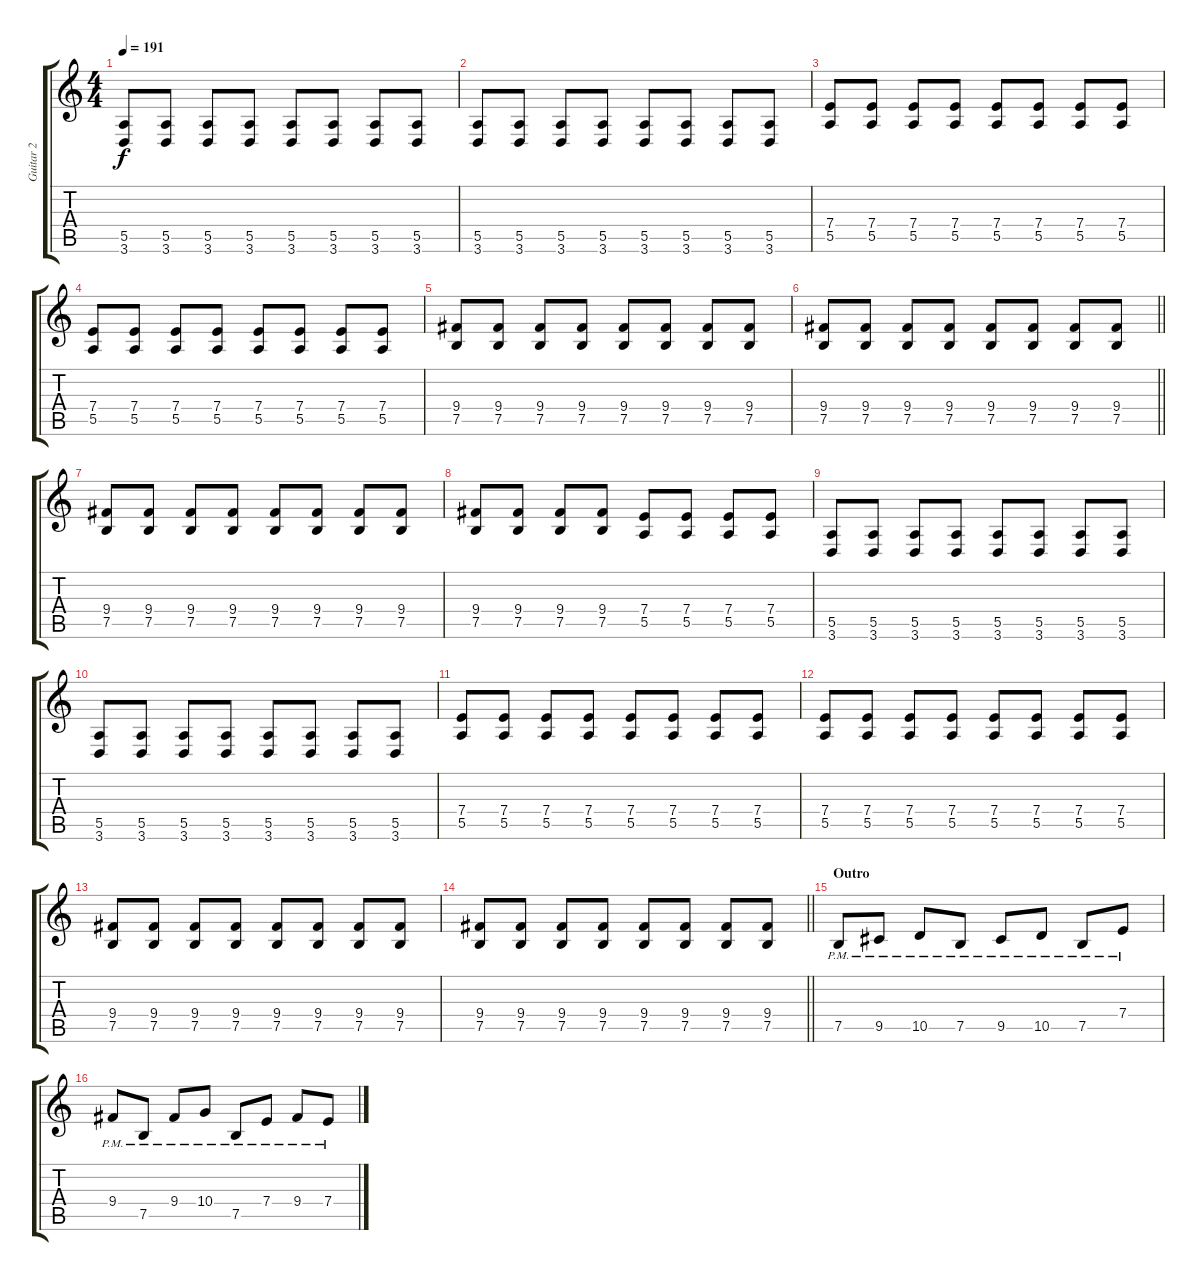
\track ("Guitar 2" "Guitar 2") {instrument distortionguitar}
\staff {score tabs}
\tuning (B3 Gb3 D3 A2 E2 B1) {hide}
\ts (4 4)
\tempo 191
\clef g2
\ks c
(5.5 3.6).8{dy f} (5.5 3.6).8 (5.5 3.6).8 (5.5 3.6).8 (5.5 3.6).8 (5.5 3.6).8 (5.5 3.6).8 (5.5 3.6).8 |
(5.5 3.6).8 (5.5 3.6).8 (5.5 3.6).8 (5.5 3.6).8 (5.5 3.6).8 (5.5 3.6).8 (5.5 3.6).8 (5.5 3.6).8 |
(7.4 5.5).8 (7.4 5.5).8 (7.4 5.5).8 (7.4 5.5).8 (7.4 5.5).8 (7.4 5.5).8 (7.4 5.5).8 (7.4 5.5).8 |
(7.4 5.5).8 (7.4 5.5).8 (7.4 5.5).8 (7.4 5.5).8 (7.4 5.5).8 (7.4 5.5).8 (7.4 5.5).8 (7.4 5.5).8 |
(9.4 7.5).8 (9.4 7.5).8 (9.4 7.5).8 (9.4 7.5).8 (9.4 7.5).8 (9.4 7.5).8 (9.4 7.5).8 (9.4 7.5).8 |
\barLineRight lightlight
(9.4 7.5).8 (9.4 7.5).8 (9.4 7.5).8 (9.4 7.5).8 (9.4 7.5).8 (9.4 7.5).8 (9.4 7.5).8 (9.4 7.5).8 |
\section ("" "")
(9.4 7.5).8 (9.4 7.5).8 (9.4 7.5).8 (9.4 7.5).8 (9.4 7.5).8 (9.4 7.5).8 (9.4 7.5).8 (9.4 7.5).8 |
(9.4 7.5).8 (9.4 7.5).8 (9.4 7.5).8 (9.4 7.5).8 (7.4 5.5).8 (7.4 5.5).8 (7.4 5.5).8 (7.4 5.5).8 |
(5.5 3.6).8 (5.5 3.6).8 (5.5 3.6).8 (5.5 3.6).8 (5.5 3.6).8 (5.5 3.6).8 (5.5 3.6).8 (5.5 3.6).8 |
(5.5 3.6).8 (5.5 3.6).8 (5.5 3.6).8 (5.5 3.6).8 (5.5 3.6).8 (5.5 3.6).8 (5.5 3.6).8 (5.5 3.6).8 |
(7.4 5.5).8 (7.4 5.5).8 (7.4 5.5).8 (7.4 5.5).8 (7.4 5.5).8 (7.4 5.5).8 (7.4 5.5).8 (7.4 5.5).8 |
(7.4 5.5).8 (7.4 5.5).8 (7.4 5.5).8 (7.4 5.5).8 (7.4 5.5).8 (7.4 5.5).8 (7.4 5.5).8 (7.4 5.5).8 |
(9.4 7.5).8 (9.4 7.5).8 (9.4 7.5).8 (9.4 7.5).8 (9.4 7.5).8 (9.4 7.5).8 (9.4 7.5).8 (9.4 7.5).8 |
\barLineRight lightlight
(9.4 7.5).8 (9.4 7.5).8 (9.4 7.5).8 (9.4 7.5).8 (9.4 7.5).8 (9.4 7.5).8 (9.4 7.5).8 (9.4 7.5).8 |
\section ("" "Outro")
7.5{pm}.8{volume 16} 9.5{pm}.8 10.5{pm}.8 7.5{pm}.8 9.5{pm}.8 10.5{pm}.8 7.5{pm}.8 7.4{pm}.8 |
9.4{pm}.8 7.5{pm}.8 9.4{pm}.8 10.4{pm}.8 7.5{pm}.8 7.4{pm}.8 9.4{pm}.8 7.4{pm}.8
